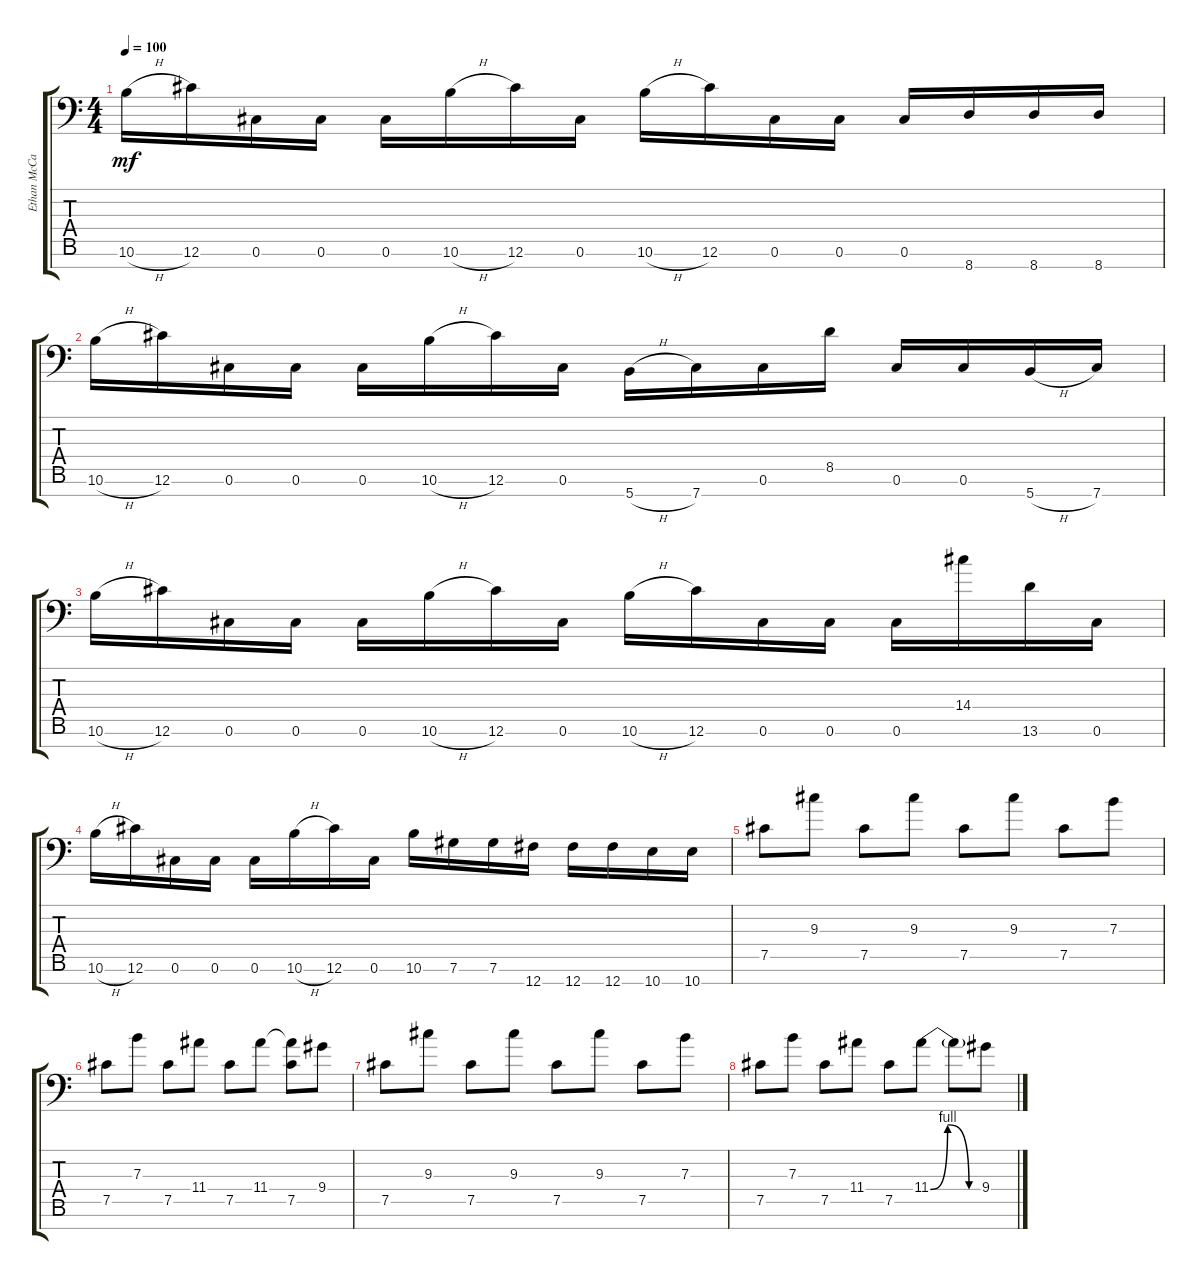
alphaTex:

\track ("Ethan McCann" "Ethan McCa") {instrument distortionguitar}
\staff {score tabs}
\tuning (Db4 Ab3 E3 B2 Gb2 Db2 Gb1) {hide}
\ts (4 4)
\tempo 100
\clef f4
\ks c
10.6{h}.16{dy mf} 12.6.16 0.6.16 0.6.16 0.6.16 10.6{h}.16 12.6.16 0.6.16 10.6{h}.16 12.6.16 0.6.16 0.6.16 0.6.16 8.7.16 8.7.16 8.7.16 |
10.6{h}.16 12.6.16 0.6.16 0.6.16 0.6.16 10.6{h}.16 12.6.16 0.6.16 5.7{h}.16 7.7.16 0.6.16 8.5.16 0.6.16 0.6.16 5.7{h}.16 7.7.16 |
10.6{h}.16 12.6.16 0.6.16 0.6.16 0.6.16 10.6{h}.16 12.6.16 0.6.16 10.6{h}.16 12.6.16 0.6.16 0.6.16 0.6.16 14.4.16 13.6.16 0.6.16 |
10.6{h}.16 12.6.16 0.6.16 0.6.16 0.6.16 10.6{h}.16 12.6.16 0.6.16 10.6.16 7.6.16 7.6.16 12.7.16 12.7.16 12.7.16 10.7.16 10.7.16 |
7.5.8 9.3.8 7.5.8 9.3.8 7.5.8 9.3.8 7.5.8 7.3.8 |
7.5.8 7.3.8 7.5.8 11.4.8 7.5.8 11.4.8 (11.4{t} 7.5).8 9.4.8 |
7.5.8 9.3.8 7.5.8 9.3.8 7.5.8 9.3.8 7.5.8 7.3.8 |
7.5.8 7.3.8 7.5.8 11.4.8 7.5.8 11.4{be (custom 0 0 0 0 20 4 20 4 45 0 60 0)}.8 11.4{t}.8 9.4.8
